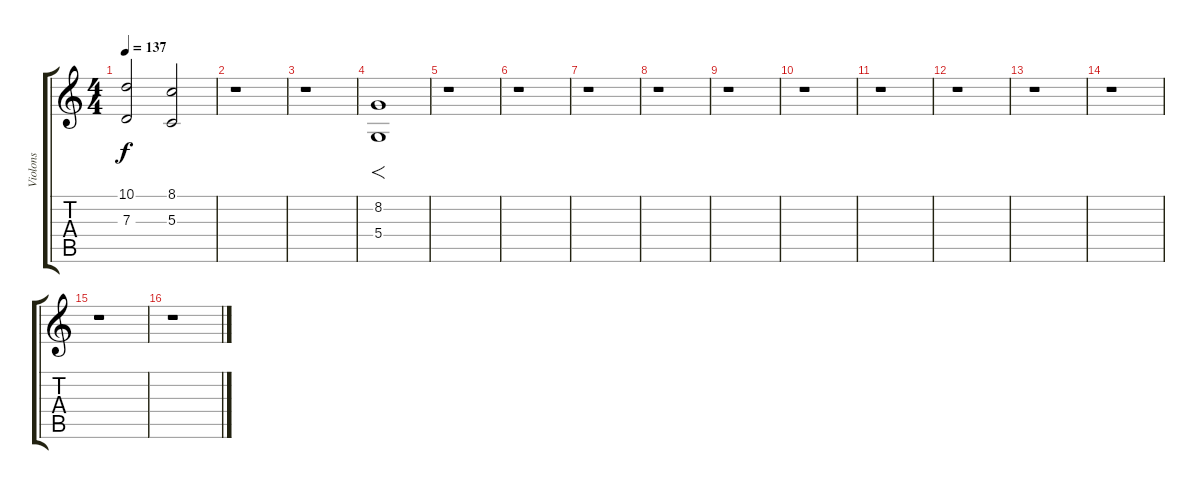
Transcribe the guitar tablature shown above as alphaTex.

\track ("Violons" "Violons") {instrument stringensemble2}
\staff {score tabs}
\tuning (E4 B3 G3 D3 A2 E2) {hide}
\ts (4 4)
\tempo 137
\clef g2
\ks c
(10.1 7.3).2{dy f} (8.1 5.3).2 |
r.1 |
r.1 |
(8.2 5.4).1{f} |
r.1 |
r.1 |
r.1 |
r.1 |
r.1 |
r.1 |
r.1 |
r.1 |
r.1 |
r.1 |
r.1 |
r.1
